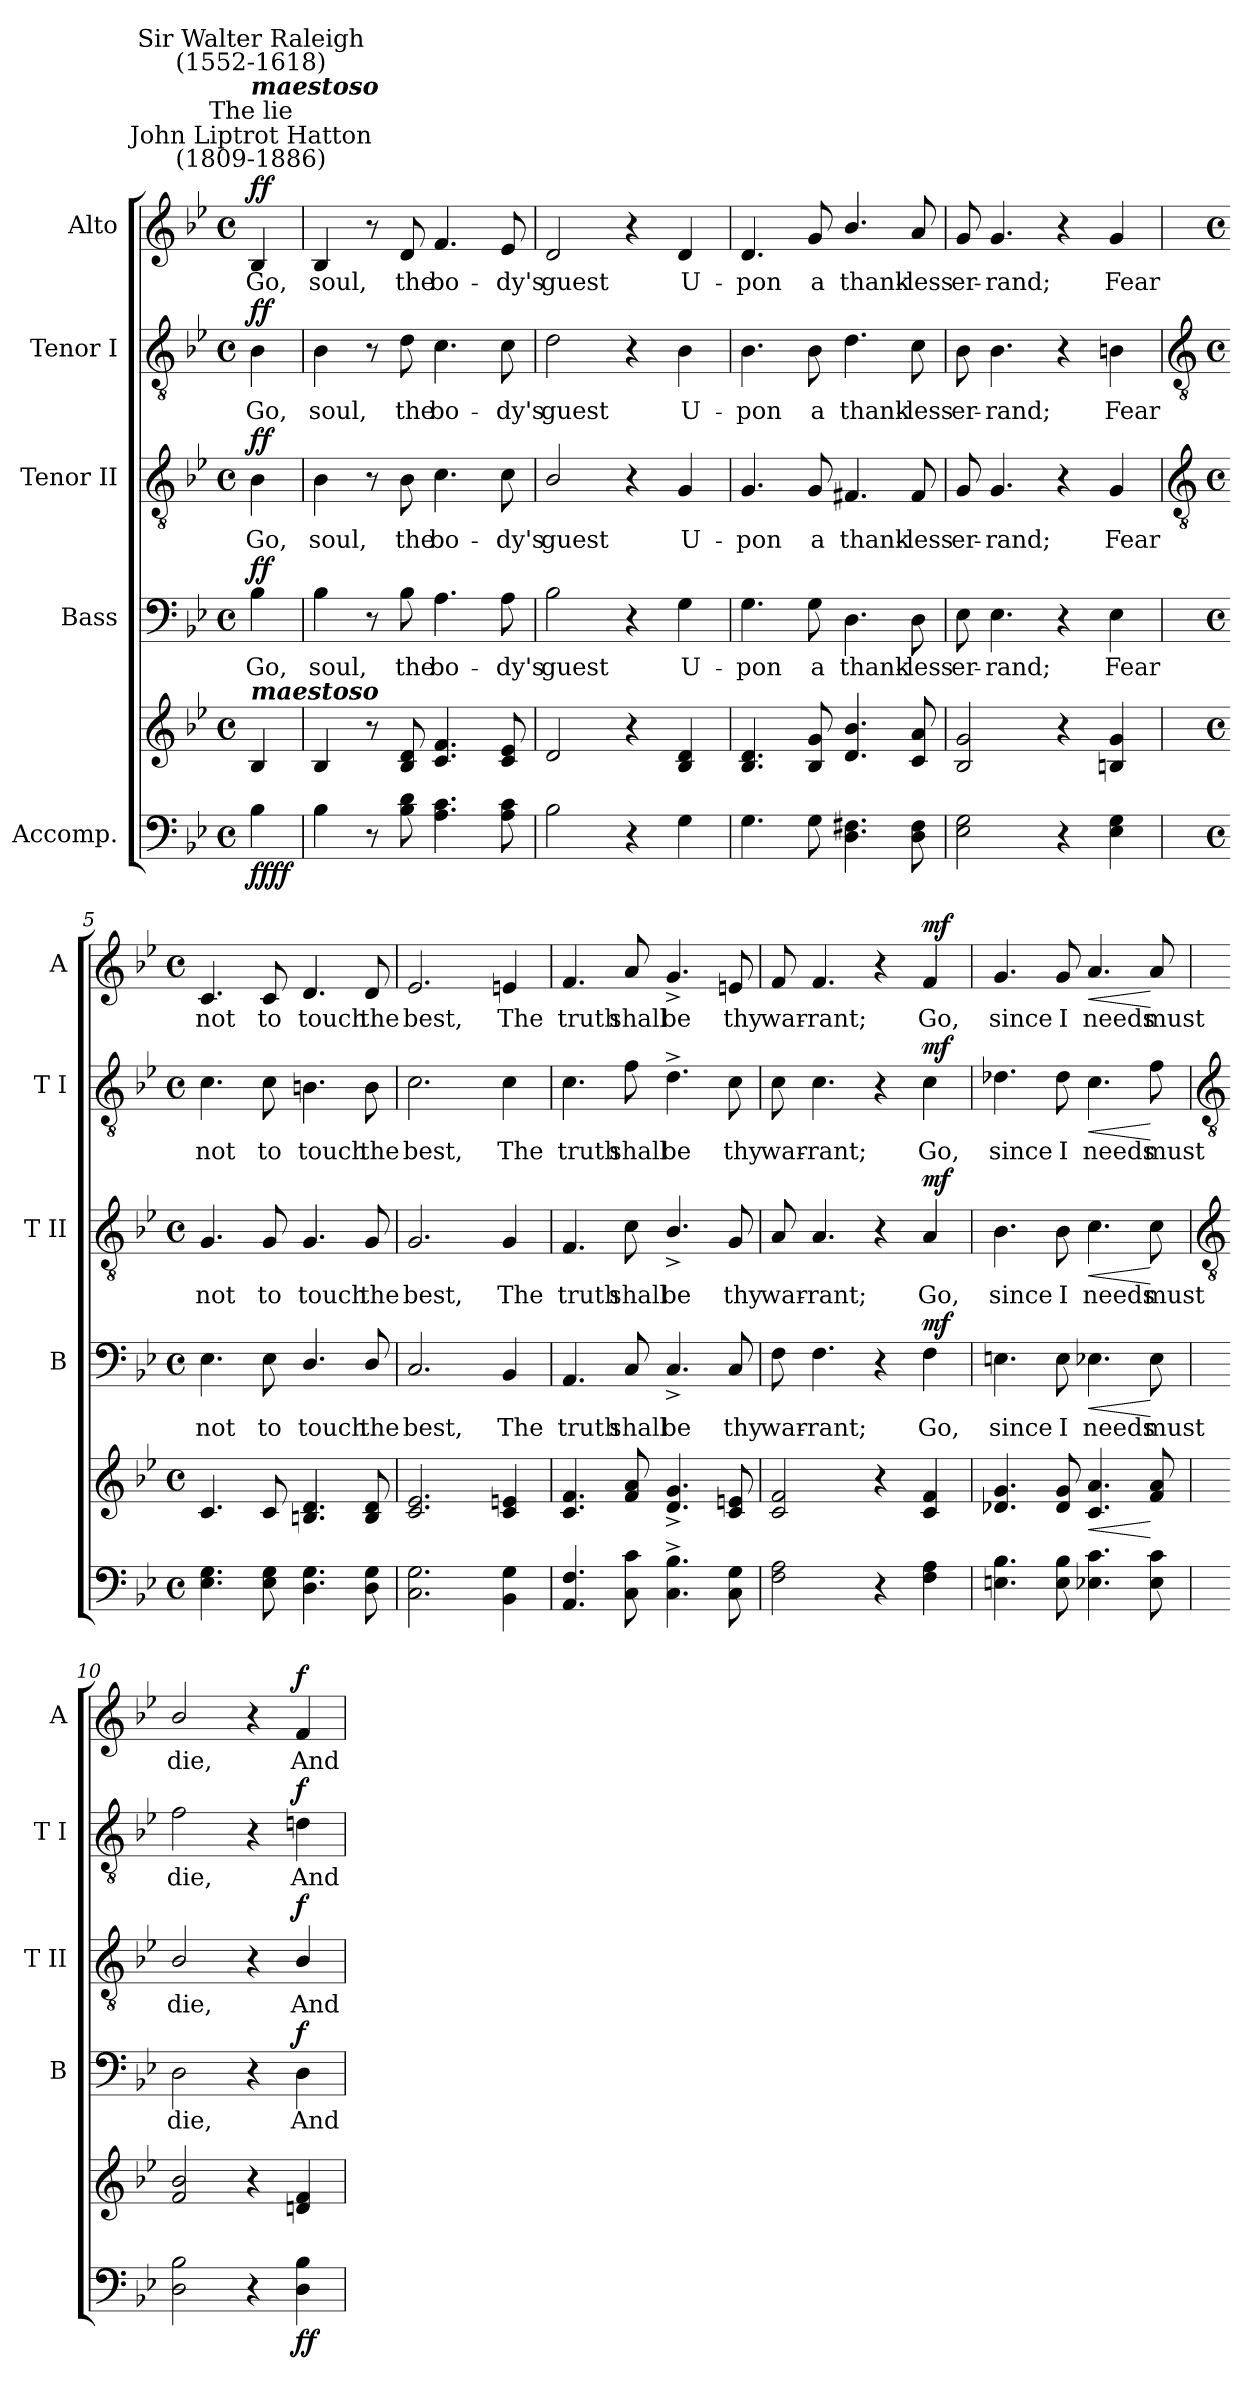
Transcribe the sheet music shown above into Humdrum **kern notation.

**kern	**kern	**dynam	**kern	**text	**dynam	**kern	**text	**dynam	**kern	**text	**dynam	**kern	**text	**dynam
*part5	*part5	*part5	*part4	*part4	*part4	*part3	*part3	*part3	*part2	*part2	*part2	*part1	*part1	*part1
*staff6	*staff5	*staff5/6	*staff4	*staff4	*staff4	*staff3	*staff3	*staff3	*staff2	*staff2	*staff2	*staff1	*staff1	*staff1
*I"Accomp.	*	*	*I"Bass	*	*	*I"Tenor II	*	*	*I"Tenor I	*	*	*I"Alto	*	*
*	*	*	*I'B	*	*	*I'T II	*	*	*I'T I	*	*	*I'A	*	*
*clefF4	*clefG2	*	*clefF4	*	*	*clefGv2	*	*	*clefGv2	*	*	*clefG2	*	*
*k[b-e-]	*k[b-e-]	*	*k[b-e-]	*	*	*k[b-e-]	*	*	*k[b-e-]	*	*	*k[b-e-]	*	*
*B-:	*B-:	*	*B-:	*	*	*B-:	*	*	*B-:	*	*	*B-:	*	*
*M4/4	*M4/4	*	*M4/4	*	*	*M4/4	*	*	*M4/4	*	*	*M4/4	*	*
*met(c)	*met(c)	*	*met(c)	*	*	*met(c)	*	*	*met(c)	*	*	*met(c)	*	*
*MM108	*MM108	*	*MM108	*	*	*MM108	*	*	*MM108	*	*	*MM108	*	*
=	=	=	=	=	=	=	=	=	=	=	=	=	=	=
!	!	!	!	!	!	!	!	!	!	!	!	!LO:TX:a:cj:t=John Liptrot Hatton\n(1809-1886)	!	!
!	!	!	!	!	!	!	!	!	!	!	!	!LO:TX:a:cj:t=The lie	!	!
!	!	!	!	!	!	!	!	!	!	!	!	!LO:TX:a:Bi:t=maestoso	!	!
!	!	!	!	!	!	!	!	!	!	!	!	!LO:TX:a:cj:t=Sir Walter Raleigh\n(1552-1618)	!	!
!	!LO:TX:a:Bi:t=maestoso	!	!	!	!	!	!	!	!	!	!	!	!	!
!	!	!LO:DY:b=2	!	!LO:LY:b	!	!	!LO:LY:b	!	!	!LO:LY:b	!	!	!LO:LY:b	!
!	!	!LO:DY:n=1:b	!	!	!LO:DY:b	!	!	!LO:DY:b	!	!	!LO:DY:b	!	!	!LO:DY:b
4B-	4B-	ff ff	4B-	Go,	ff	4B-	Go,	ff	4B-	Go,	ff	4B-	Go,	ff
=1	=1	=1	=1	=1	=1	=1	=1	=1	=1	=1	=1	=1	=1	=1
!	!	!	!	!LO:LY:b	!	!	!LO:LY:b	!	!	!LO:LY:b	!	!	!LO:LY:b	!
4B-	4B-	.	4B-	soul,	.	4B-	soul,	.	4B-	soul,	.	4B-	soul,	.
8r	8r	.	8r	.	.	8r	.	.	8r	.	.	8r	.	.
!	!	!	!	!LO:LY:b	!	!	!LO:LY:b	!	!	!LO:LY:b	!	!	!LO:LY:b	!
8B- 8d	8B- 8d	.	8B-	the	.	8B-	the	.	8d	the	.	8d	the	.
!	!	!	!	!LO:LY:b	!	!	!LO:LY:b	!	!	!LO:LY:b	!	!	!LO:LY:b	!
4.A 4.c	4.c 4.f	.	4.A	bo-	.	4.c	bo-	.	4.c	bo-	.	4.f	bo-	.
!	!	!	!	!LO:LY:b	!	!	!LO:LY:b	!	!	!LO:LY:b	!	!	!LO:LY:b	!
8A 8c	8c 8e-	.	8A	-dy's	.	8c	-dy's	.	8c	-dy's	.	8e-	-dy's	.
=2	=2	=2	=2	=2	=2	=2	=2	=2	=2	=2	=2	=2	=2	=2
!	!	!	!	!LO:LY:b	!	!	!LO:LY:b	!	!	!LO:LY:b	!	!	!LO:LY:b	!
2B-	2d	.	2B-	guest	.	2B-/	guest	.	2d	guest	.	2d	guest	.
4r	4r	.	4r	.	.	4r	.	.	4r	.	.	4r	.	.
!	!	!	!	!LO:LY:b	!	!	!LO:LY:b	!	!	!LO:LY:b	!	!	!LO:LY:b	!
4G	4B- 4d	.	4G	U-	.	4G	U-	.	4B-	U-	.	4d	U-	.
=3	=3	=3	=3	=3	=3	=3	=3	=3	=3	=3	=3	=3	=3	=3
!	!	!	!	!LO:LY:b	!	!	!LO:LY:b	!	!	!LO:LY:b	!	!	!LO:LY:b	!
4.G	4.B- 4.d	.	4.G	-pon	.	4.G	-pon	.	4.B-	-pon	.	4.d	-pon	.
!	!	!	!	!LO:LY:b	!	!	!LO:LY:b	!	!	!LO:LY:b	!	!	!LO:LY:b	!
8G	8B- 8g	.	8G	a	.	8G	a	.	8B-	a	.	8g	a	.
!	!	!	!	!LO:LY:b	!	!	!LO:LY:b	!	!	!LO:LY:b	!	!	!LO:LY:b	!
4.D 4.F#X	4.d 4.b-	.	4.D	thank-	.	4.F#X	thank-	.	4.d	thank-	.	4.b-/	thank-	.
!	!	!	!	!LO:LY:b	!	!	!LO:LY:b	!	!	!LO:LY:b	!	!	!LO:LY:b	!
8D 8F#	8c 8a	.	8D	-less	.	8F#	-less	.	8c	-less	.	8a	-less	.
=4	=4	=4	=4	=4	=4	=4	=4	=4	=4	=4	=4	=4	=4	=4
!	!	!	!	!LO:LY:b	!	!	!LO:LY:b	!	!	!LO:LY:b	!	!	!LO:LY:b	!
2E- 2G	2B- 2g	.	8E-	er-	.	8G	er-	.	8B-	er-	.	8g	er-	.
!	!	!	!	!LO:LY:b	!	!	!LO:LY:b	!	!	!LO:LY:b	!	!	!LO:LY:b	!
.	.	.	4.E-	-rand;	.	4.G	-rand;	.	4.B-	-rand;	.	4.g	-rand;	.
4r	4r	.	4r	.	.	4r	.	.	4r	.	.	4r	.	.
!	!	!	!	!LO:LY:b	!	!	!LO:LY:b	!	!	!LO:LY:b	!	!	!LO:LY:b	!
4E- 4G	4Bn 4g	.	4E-	Fear	.	4G	Fear	.	4Bn	Fear	.	4g	Fear	.
!!LO:LB:g=z
=5	=5	=5	=5	=5	=5	=5	=5	=5	=5	=5	=5	=5	=5	=5
*	*	*	*	*	*	*clefGv2	*	*	*clefGv2	*	*	*	*	*
*M4/4	*M4/4	*	*M4/4	*	*	*M4/4	*	*	*M4/4	*	*	*M4/4	*	*
*met(c)	*met(c)	*	*met(c)	*	*	*met(c)	*	*	*met(c)	*	*	*met(c)	*	*
!	!	!	!	!LO:LY:b	!	!	!LO:LY:b	!	!	!LO:LY:b	!	!	!LO:LY:b	!
4.E- 4.G	4.c	.	4.E-	not	.	4.G	not	.	4.c	not	.	4.c	not	.
!	!	!	!	!LO:LY:b	!	!	!LO:LY:b	!	!	!LO:LY:b	!	!	!LO:LY:b	!
8E- 8G	8c	.	8E-	to	.	8G	to	.	8c	to	.	8c	to	.
!	!	!	!	!LO:LY:b	!	!	!LO:LY:b	!	!	!LO:LY:b	!	!	!LO:LY:b	!
4.D\ 4.G\	4.Bn 4.d	.	4.D/	touch	.	4.G	touch	.	4.Bn	touch	.	4.d	touch	.
!	!	!	!	!LO:LY:b	!	!	!LO:LY:b	!	!	!LO:LY:b	!	!	!LO:LY:b	!
8D\ 8G\	8B 8d	.	8D/	the	.	8G	the	.	8B	the	.	8d	the	.
=6	=6	=6	=6	=6	=6	=6	=6	=6	=6	=6	=6	=6	=6	=6
!	!	!	!	!LO:LY:b	!	!	!LO:LY:b	!	!	!LO:LY:b	!	!	!LO:LY:b	!
2.C 2.G	2.c 2.e-	.	2.C	best,	.	2.G	best,	.	2.c	best,	.	2.e-	best,	.
!	!	!	!	!LO:LY:b	!	!	!LO:LY:b	!	!	!LO:LY:b	!	!	!LO:LY:b	!
4BB- 4G	4c 4en	.	4BB-	The	.	4G	The	.	4c	The	.	4en	The	.
=7	=7	=7	=7	=7	=7	=7	=7	=7	=7	=7	=7	=7	=7	=7
!	!	!	!	!LO:LY:b	!	!	!LO:LY:b	!	!	!LO:LY:b	!	!	!LO:LY:b	!
4.AA 4.F	4.c 4.f	.	4.AA	truth	.	4.F	truth	.	4.c	truth	.	4.f	truth	.
!	!	!	!	!LO:LY:b	!	!	!LO:LY:b	!	!	!LO:LY:b	!	!	!LO:LY:b	!
8C 8c	8f 8a	.	8C	shall	.	8c	shall	.	8f	shall	.	8a	shall	.
!	!	!	!	!LO:LY:b	!	!	!LO:LY:b	!	!	!LO:LY:b	!	!	!LO:LY:b	!
4.C^ 4.B-^	4.d^ 4.g^	.	4.C^	be	.	4.B-^/	be	.	4.d^	be	.	4.g^	be	.
!	!	!	!	!LO:LY:b	!	!	!LO:LY:b	!	!	!LO:LY:b	!	!	!LO:LY:b	!
8C 8G	8c 8en	.	8C	thy	.	8G	thy	.	8c	thy	.	8en	thy	.
=8	=8	=8	=8	=8	=8	=8	=8	=8	=8	=8	=8	=8	=8	=8
!	!	!	!	!LO:LY:b	!	!	!LO:LY:b	!	!	!LO:LY:b	!	!	!LO:LY:b	!
2F 2A	2c 2f	.	8F	war-	.	8A	war-	.	8c	war-	.	8f	war-	.
!	!	!	!	!LO:LY:b	!	!	!LO:LY:b	!	!	!LO:LY:b	!	!	!LO:LY:b	!
.	.	.	4.F	-rant;	.	4.A	-rant;	.	4.c	-rant;	.	4.f	-rant;	.
4r	4r	.	4r	.	.	4r	.	.	4r	.	.	4r	.	.
!	!	!LO:DY:b=2	!	!LO:LY:b	!	!	!LO:LY:b	!	!	!LO:LY:b	!	!	!LO:LY:b	!
!	!	!LO:DY:n=1:b	!	!	!LO:DY:b	!	!	!LO:DY:b	!	!	!LO:DY:b	!	!	!LO:DY:b
4F 4A	4c 4f	mf mf	4F	Go,	mf	4A	Go,	mf	4c	Go,	mf	4f	Go,	mf
=9	=9	=9	=9	=9	=9	=9	=9	=9	=9	=9	=9	=9	=9	=9
!	!	!	!	!LO:LY:b	!	!	!LO:LY:b	!	!	!LO:LY:b	!	!	!LO:LY:b	!
4.En 4.B-	4.d-X 4.g	.	4.En	since	.	4.B-	since	.	4.d-X	since	.	4.g	since	.
!	!	!	!	!LO:LY:b	!	!	!LO:LY:b	!	!	!LO:LY:b	!	!	!LO:LY:b	!
8E 8B-	8d- 8g	.	8E	I	.	8B-	I	.	8d-	I	.	8g	I	.
!	!	!LO:HP:b	!	!LO:LY:b	!LO:HP:b	!	!LO:LY:b	!LO:HP:b	!	!LO:LY:b	!LO:HP:b	!	!LO:LY:b	!LO:HP:b
4.E-X 4.c	4.c 4.a	<	4.E-X	needs	<	4.c	needs	<	4.c	needs	<	4.a	needs	<
!	!	!	!	!LO:LY:b	!	!	!LO:LY:b	!	!	!LO:LY:b	!	!	!LO:LY:b	!
8E- 8c	8f 8a	[	8E-	must	[	8c	must	[	8f	must	[	8a	must	[
!!LO:LB:g=z
=10	=10	=10	=10	=10	=10	=10	=10	=10	=10	=10	=10	=10	=10	=10
*	*	*	*	*	*	*clefGv2	*	*	*clefGv2	*	*	*	*	*
!	!	!	!	!LO:LY:b	!	!	!LO:LY:b	!	!	!LO:LY:b	!	!	!LO:LY:b	!
2D 2B-	2f 2b-	.	2D	die,	.	2B-/	die,	.	2f	die,	.	2b-/	die,	.
4r	4r	.	4r	.	.	4r	.	.	4r	.	.	4r	.	.
!	!	!LO:DY:b=2	!	!LO:LY:b	!	!	!LO:LY:b	!	!	!LO:LY:b	!	!	!LO:LY:b	!
!	!	!LO:DY:n=1:b	!	!	!LO:DY:b	!	!	!LO:DY:b	!	!	!LO:DY:b	!	!	!LO:DY:b
4D 4B-	4dn 4f	f f	4D	And	f	4B-/	And	f	4dn	And	f	4f	And	f
=	=	=	=	=	=	=	=	=	=	=	=	=	=	=
*-	*-	*-	*-	*-	*-	*-	*-	*-	*-	*-	*-	*-	*-	*-
